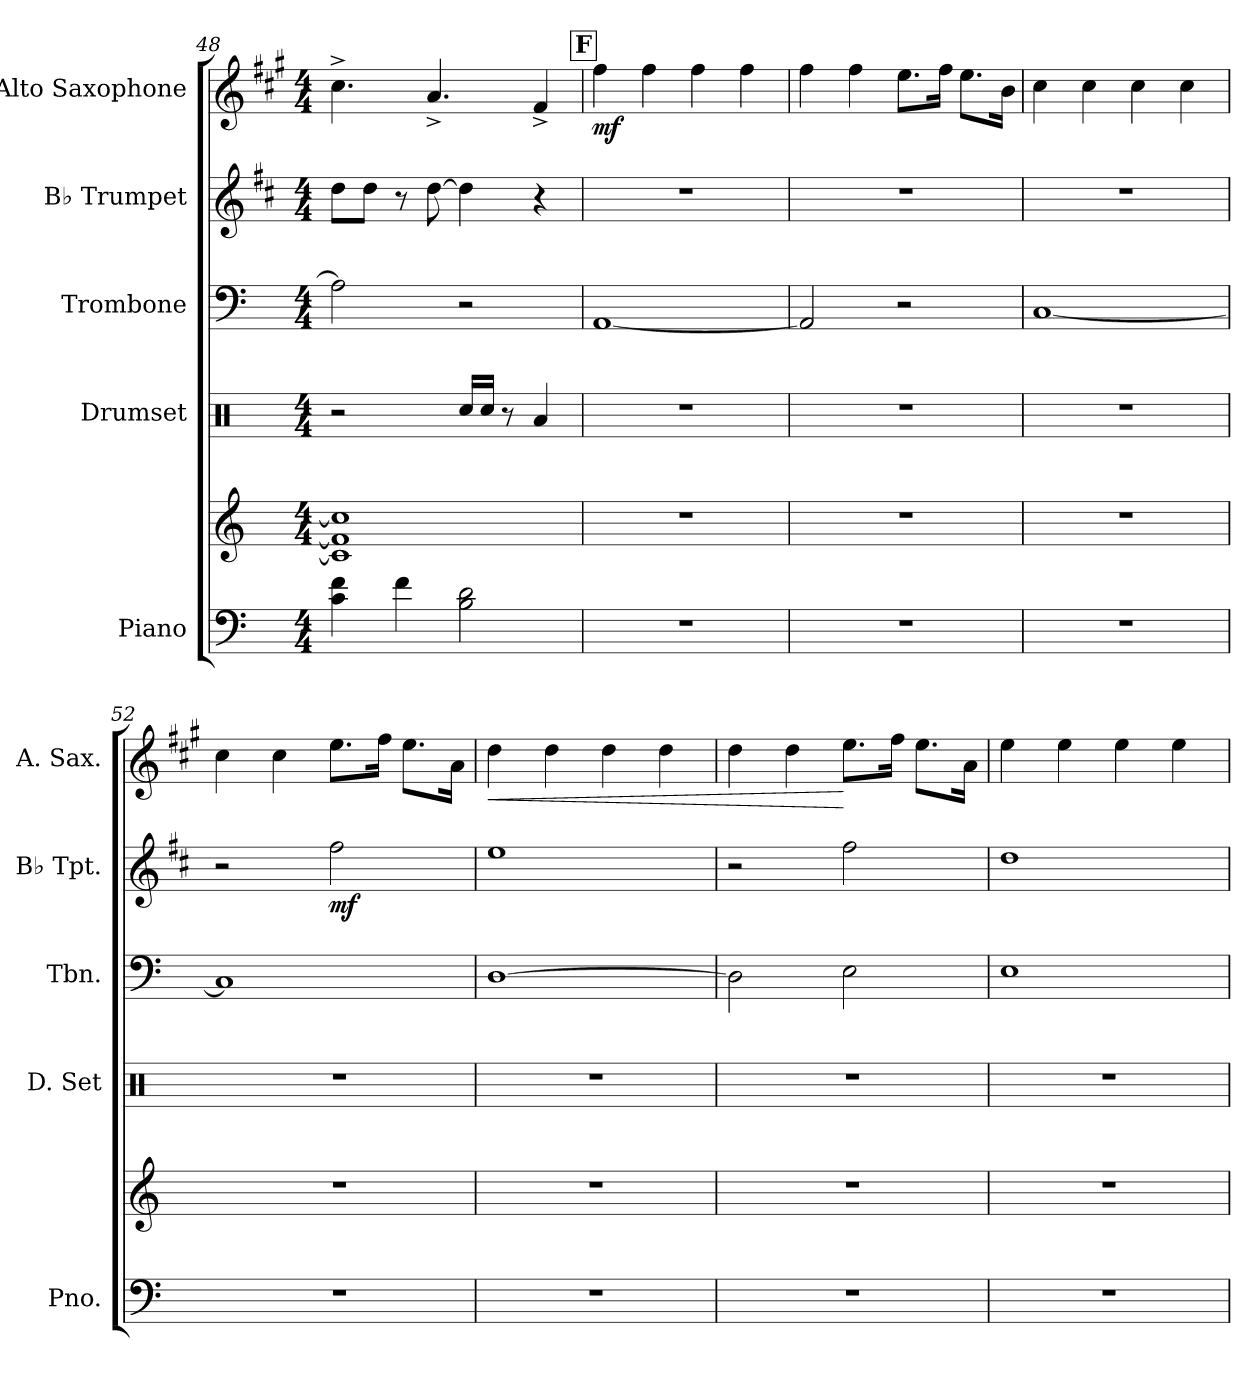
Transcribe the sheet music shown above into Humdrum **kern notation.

**kern	**kern	**kern	**kern	**kern	**dynam	**kern	**dynam
*part5	*part5	*part4	*part3	*part2	*part2	*part1	*part1
*staff6	*staff5	*staff4	*staff3	*staff2	*staff2	*staff1	*staff1
*I"Piano	*	*I"Drumset	*I"Trombone	*I"B♭ Trumpet	*	*I"Alto Saxophone	*
*I'Pno.	*	*I'D. Set	*I'Tbn.	*I'B♭ Tpt.	*	*I'A. Sax.	*
*clefF4	*clefG2	*clefX	*clefF4	*clefG2	*	*clefG2	*
*	*	*	*	*ITrd1c2	*	*ITrd5c9	*
*k[]	*k[]	*k[]	*k[]	*k[]	*	*k[]	*
*M4/4	*M4/4	*M4/4	*M4/4	*M4/4	*	*M4/4	*
=48	=48	=48	=48	=48	=48	=48	=48
4c\ 4f\	1c] 1f] 1cc]	2r	2A\]	8cc\L	.	4.e^\	.
.	.	.	.	8cc\J	.	.	.
4f\	.	.	.	8r	.	.	.
.	.	.	.	[8cc\	.	4.c^/	.
2B\ 2d\	.	16Rcc/LL	2r	4cc\]	.	.	.
.	.	16Rcc/JJ	.	.	.	.	.
.	.	8r	.	.	.	.	.
.	.	4Ra/	.	4r	.	4A^/	.
!!LO:REH:place=s1:a:B:fs=14:t=F
=49	=49	=49	=49	=49	=49	=49	=49
!	!	!	!	!	!	!	!LO:DY:b
1r	1r	1r	[1AA	1r	.	4a\	mf
.	.	.	.	.	.	4a\	.
.	.	.	.	.	.	4a\	.
.	.	.	.	.	.	4a\	.
!!LO:LB:g=z
=50	=50	=50	=50	=50	=50	=50	=50
1r	1r	1r	2AA/]	1r	.	4a\	.
.	.	.	.	.	.	4a\	.
.	.	.	2r	.	.	8.g\L	.
.	.	.	.	.	.	16a\Jk	.
.	.	.	.	.	.	8.g\L	.
.	.	.	.	.	.	16d\Jk	.
=51	=51	=51	=51	=51	=51	=51	=51
1r	1r	1r	[1C	1r	.	4e\	.
.	.	.	.	.	.	4e\	.
.	.	.	.	.	.	4e\	.
.	.	.	.	.	.	4e\	.
=52	=52	=52	=52	=52	=52	=52	=52
1r	1r	1r	1C]	2r	.	4e\	.
.	.	.	.	.	.	4e\	.
!	!	!	!	!	!LO:DY:b	!	!
.	.	.	.	2ee\	mf	8.g\L	.
.	.	.	.	.	.	16a\Jk	.
.	.	.	.	.	.	8.g\L	.
.	.	.	.	.	.	16c\Jk	.
=53	=53	=53	=53	=53	=53	=53	=53
!	!	!	!	!	!	!	!LO:HP:b
1r	1r	1r	[1D	1dd	.	4f\	<
.	.	.	.	.	.	4f\	.
.	.	.	.	.	.	4f\	.
.	.	.	.	.	.	4f\	.
=54	=54	=54	=54	=54	=54	=54	=54
1r	1r	1r	2D\]	2r	.	4f\	.
.	.	.	.	.	.	4f\	.
.	.	.	2E\	2ee\	.	8.g\L	[
.	.	.	.	.	.	16a\Jk	.
.	.	.	.	.	.	8.g\L	.
.	.	.	.	.	.	16c\Jk	.
=55	=55	=55	=55	=55	=55	=55	=55
1r	1r	1r	1E	1cc	.	4g\	.
.	.	.	.	.	.	4g\	.
.	.	.	.	.	.	4g\	.
.	.	.	.	.	.	4g\	.
=	=	=	=	=	=	=	=
*-	*-	*-	*-	*-	*-	*-	*-
